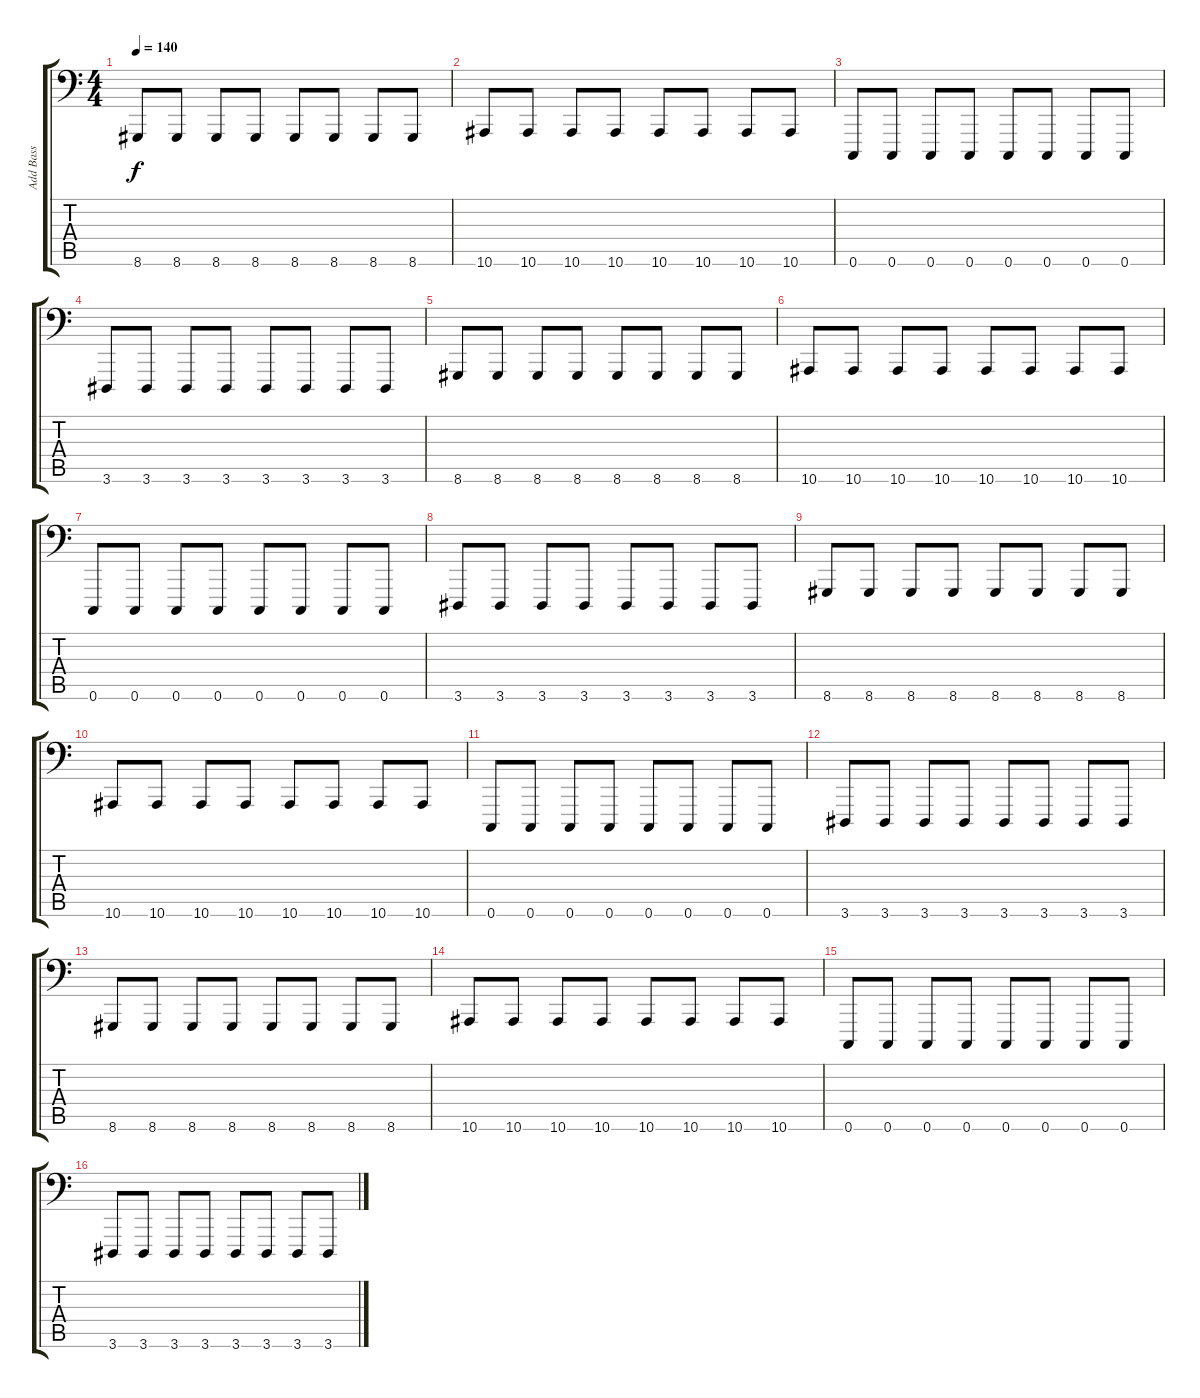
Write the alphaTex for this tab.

\track ("Add Bass" "Add Bass") {instrument lead8bassandlead}
\staff {score tabs}
\tuning (D3 A2 F2 C2 G1 C1) {hide}
\ts (4 4)
\tempo 140
\clef f4
\ks c
8.6.8{dy f volume 0 instrument lead8bassandlead} 8.6.8{volume 6} 8.6.8 8.6.8 8.6.8 8.6.8 8.6.8 8.6.8 |
10.6.8 10.6.8 10.6.8 10.6.8 10.6.8 10.6.8 10.6.8 10.6.8 |
0.6.8 0.6.8 0.6.8 0.6.8 0.6.8 0.6.8 0.6.8 0.6.8 |
3.6.8 3.6.8 3.6.8 3.6.8 3.6.8 3.6.8 3.6.8 3.6.8 |
8.6.8 8.6.8{volume 12} 8.6.8 8.6.8 8.6.8 8.6.8 8.6.8 8.6.8 |
10.6.8 10.6.8 10.6.8 10.6.8 10.6.8 10.6.8 10.6.8 10.6.8 |
0.6.8 0.6.8 0.6.8 0.6.8 0.6.8 0.6.8 0.6.8 0.6.8 |
3.6.8 3.6.8 3.6.8 3.6.8 3.6.8 3.6.8 3.6.8 3.6.8 |
8.6.8 8.6.8 8.6.8 8.6.8 8.6.8 8.6.8 8.6.8 8.6.8 |
10.6.8 10.6.8 10.6.8 10.6.8 10.6.8 10.6.8 10.6.8 10.6.8 |
0.6.8 0.6.8 0.6.8 0.6.8 0.6.8 0.6.8 0.6.8 0.6.8 |
3.6.8 3.6.8 3.6.8 3.6.8 3.6.8 3.6.8 3.6.8 3.6.8 |
8.6.8 8.6.8 8.6.8 8.6.8 8.6.8 8.6.8 8.6.8 8.6.8 |
10.6.8 10.6.8 10.6.8 10.6.8 10.6.8 10.6.8 10.6.8 10.6.8 |
0.6.8 0.6.8 0.6.8 0.6.8 0.6.8 0.6.8 0.6.8 0.6.8 |
3.6.8 3.6.8 3.6.8 3.6.8 3.6.8 3.6.8 3.6.8 3.6.8
